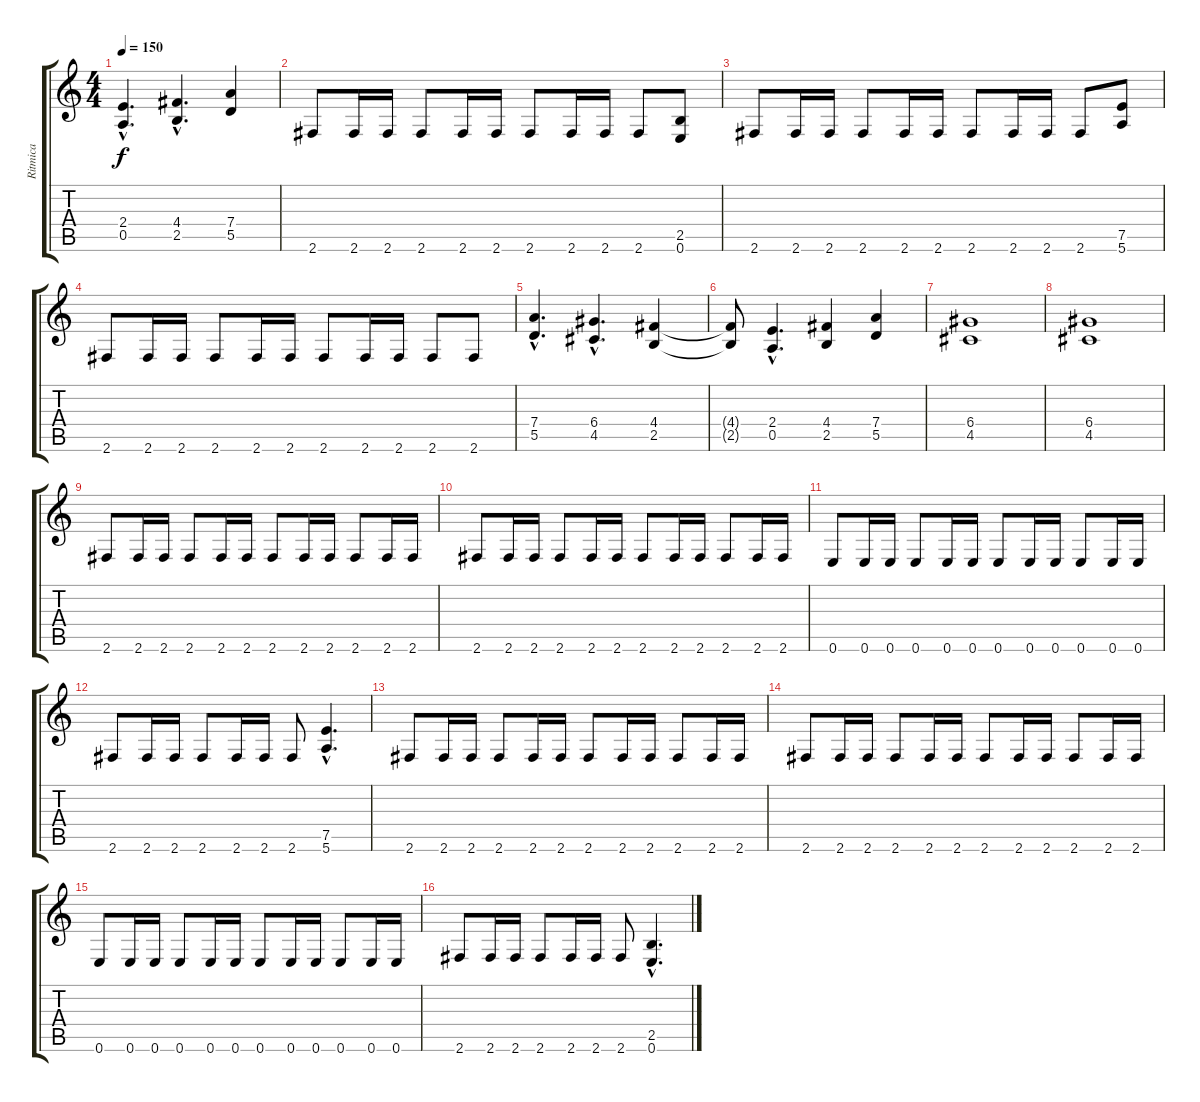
\track ("Ritmica" "Ritmica") {instrument distortionguitar}
\staff {score tabs}
\tuning (E4 B3 G3 D3 A2 E2) {hide}
\ts (4 4)
\tempo 150
\clef g2
\ks c
(2.4{hac} 0.5{hac}).4{d dy f} (4.4{hac} 2.5{hac}).4{d} (7.4 5.5).4 |
2.6.8 2.6.16 2.6.16 2.6.8 2.6.16 2.6.16 2.6.8 2.6.16 2.6.16 2.6.8 (2.5 0.6).8 |
2.6.8 2.6.16 2.6.16 2.6.8 2.6.16 2.6.16 2.6.8 2.6.16 2.6.16 2.6.8 (7.5 5.6).8 |
2.6.8 2.6.16 2.6.16 2.6.8 2.6.16 2.6.16 2.6.8 2.6.16 2.6.16 2.6.8 2.6.8 |
(7.4{hac} 5.5{hac}).4{d} (6.4{hac} 4.5{hac}).4{d} (4.4 2.5).4 |
(4.4{t} 2.5{t}).8 (2.4{hac} 0.5{hac}).4{d} (4.4 2.5).4 (7.4 5.5).4 |
(6.4 4.5).1 |
(6.4 4.5).1 |
2.6.8 2.6.16 2.6.16 2.6.8 2.6.16 2.6.16 2.6.8 2.6.16 2.6.16 2.6.8 2.6.16 2.6.16 |
2.6.8 2.6.16 2.6.16 2.6.8 2.6.16 2.6.16 2.6.8 2.6.16 2.6.16 2.6.8 2.6.16 2.6.16 |
0.6.8 0.6.16 0.6.16 0.6.8 0.6.16 0.6.16 0.6.8 0.6.16 0.6.16 0.6.8 0.6.16 0.6.16 |
2.6.8 2.6.16 2.6.16 2.6.8 2.6.16 2.6.16 2.6.8 (7.5{hac} 5.6{hac}).4{d} |
2.6.8 2.6.16 2.6.16 2.6.8 2.6.16 2.6.16 2.6.8 2.6.16 2.6.16 2.6.8 2.6.16 2.6.16 |
2.6.8 2.6.16 2.6.16 2.6.8 2.6.16 2.6.16 2.6.8 2.6.16 2.6.16 2.6.8 2.6.16 2.6.16 |
0.6.8 0.6.16 0.6.16 0.6.8 0.6.16 0.6.16 0.6.8 0.6.16 0.6.16 0.6.8 0.6.16 0.6.16 |
2.6.8 2.6.16 2.6.16 2.6.8 2.6.16 2.6.16 2.6.8 (2.5{hac} 0.6{hac}).4{d}
